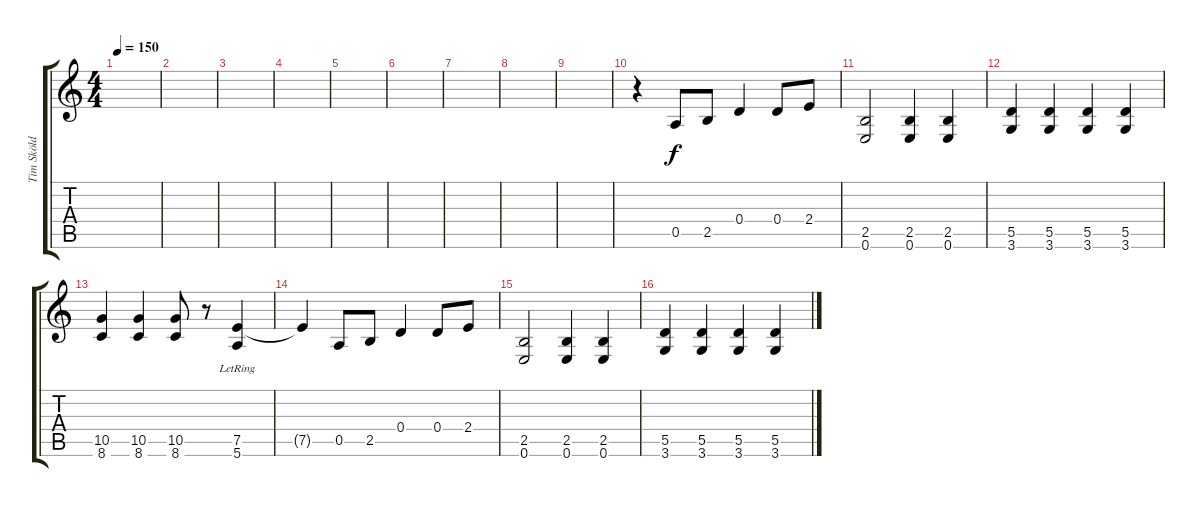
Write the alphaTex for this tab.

\track ("Tim Sköld" "Tim Sköld") {instrument distortionguitar}
\staff {score tabs}
\tuning (E4 B3 G3 D3 A2 E2) {hide}
\ts (4 4)
\tempo 150
\clef g2
\ks c
|
|
|
|
|
|
|
|
|
r.4 0.5.8 2.5.8 0.4.4 0.4.8 2.4.8 |
(2.5 0.6).2 (2.5 0.6).4 (2.5 0.6).4 |
(5.5 3.6).4 (5.5 3.6).4 (5.5 3.6).4 (5.5 3.6).4 |
(10.5 8.6).4 (10.5 8.6).4 (10.5 8.6).8 r.8 (7.5 5.6{lr}).4 |
7.5{t}.4 0.5.8 2.5.8 0.4.4 0.4.8 2.4.8 |
(2.5 0.6).2 (2.5 0.6).4 (2.5 0.6).4 |
(5.5 3.6).4 (5.5 3.6).4 (5.5 3.6).4 (5.5 3.6).4
